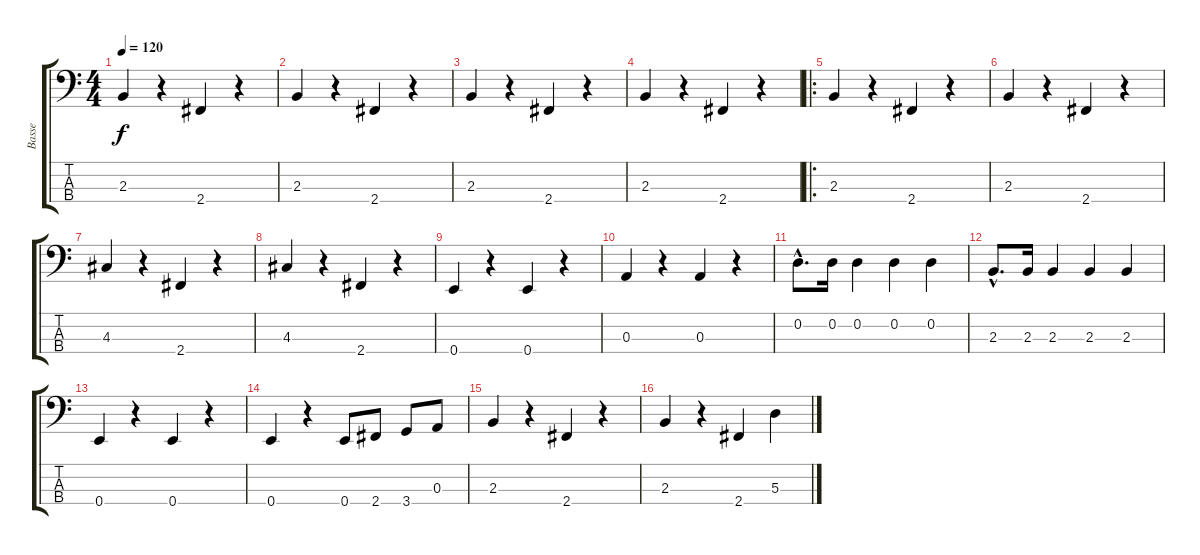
\track ("Basse" "Basse") {instrument acousticbass}
\staff {score tabs}
\tuning (G2 D2 A1 E1) {hide}
\ts (4 4)
\tempo 120
\clef f4
\ks c
2.3.4{dy f instrument acousticbass} r.4 2.4.4 r.4 |
2.3.4 r.4 2.4.4 r.4 |
2.3.4 r.4 2.4.4 r.4 |
2.3.4 r.4 2.4.4 r.4 |
\ro
2.3.4 r.4 2.4.4 r.4 |
2.3.4 r.4 2.4.4 r.4 |
4.3.4 r.4 2.4.4 r.4 |
4.3.4 r.4 2.4.4 r.4 |
0.4.4 r.4 0.4.4 r.4 |
0.3.4 r.4 0.3.4 r.4 |
0.2{hac}.8{d} 0.2.16 0.2.4 0.2.4 0.2.4 |
2.3{hac}.8{d} 2.3.16 2.3.4 2.3.4 2.3.4 |
0.4.4 r.4 0.4.4 r.4 |
0.4.4 r.4 0.4.8 2.4.8 3.4.8 0.3.8 |
2.3.4 r.4 2.4.4 r.4 |
2.3.4 r.4 2.4.4 5.3.4
